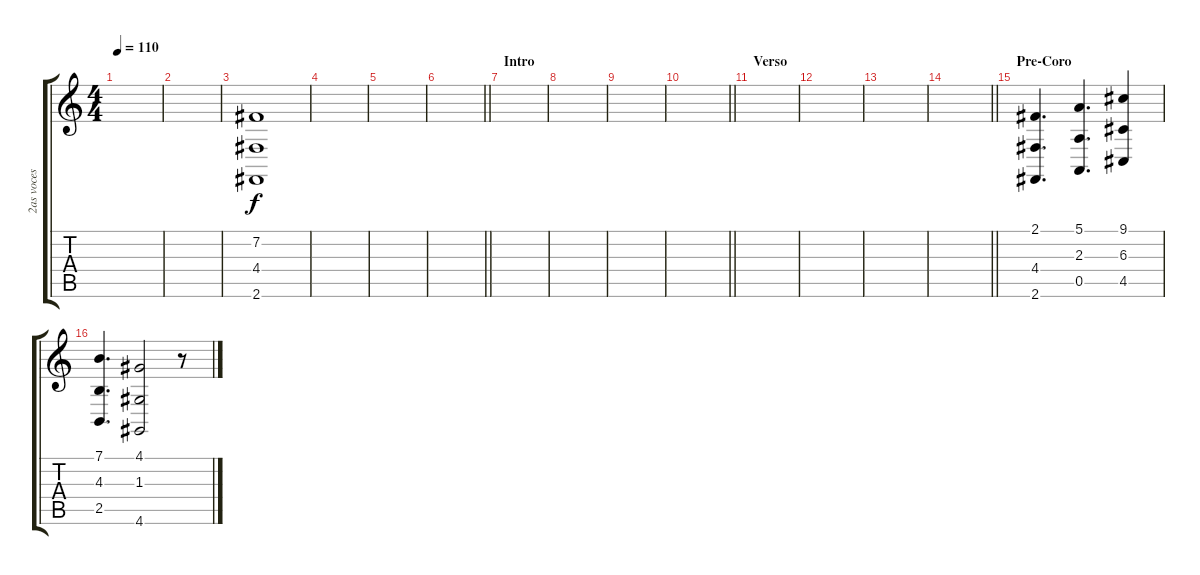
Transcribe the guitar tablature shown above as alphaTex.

\track ("2as voces" "2as voces") {instrument cello}
\staff {score tabs}
\tuning (E4 B3 G3 D3 A2 E2) {hide}
\ts (4 4)
\section ("" "")
\tempo 110
\clef g2
\ks c
|
|
(7.2 4.4 2.6).1 |
|
|
\barLineRight lightlight
|
\section ("" "Intro")
|
|
|
\barLineRight lightlight
|
\section ("" "Verso")
|
|
|
\barLineRight lightlight
|
\section ("" "Pre-Coro")
(2.1 4.4 2.6).4{d} (5.1 2.3 0.5).4{d} (9.1 6.3 4.5).4 |
(7.1 4.3 2.5).4{d} (4.1 1.3 4.6).2 r.8
